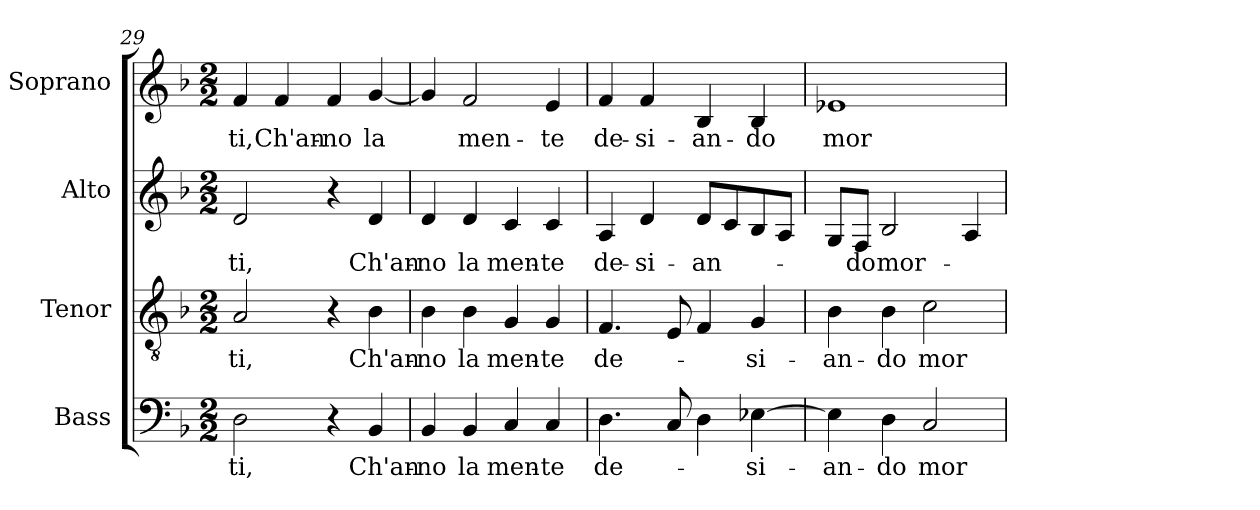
**kern	**text	**kern	**text	**kern	**text	**kern	**text
*part4	*part4	*part3	*part3	*part2	*part2	*part1	*part1
*staff4	*staff4	*staff3	*staff3	*staff2	*staff2	*staff1	*staff1
*I"Bass	*	*I"Tenor	*	*I"Alto	*	*I"Soprano	*
*I'Bass	*	*I'Tenor	*	*I'Alto	*	*I'Soprano	*
*clefF4	*	*clefGv2	*	*clefG2	*	*clefG2	*
*k[b-]	*	*k[b-]	*	*k[b-]	*	*k[b-]	*
*F:	*	*F:	*	*F:	*	*F:	*
*M2/2	*	*M2/2	*	*M2/2	*	*M2/2	*
=29	=29	=29	=29	=29	=29	=29	=29
!	!LO:LY:b:color=#000000	!	!	!	!	!	!
!	!	!	!LO:LY:b:color=#000000	!	!	!	!
!	!	!	!	!	!LO:LY:b:color=#000000	!	!
!	!	!	!	!	!	!	!LO:LY:b:color=#000000
2Di\	-ti,	2Ai/	-ti,	2di/	-ti,	4fi/	-ti,
!	!	!	!	!	!	!	!LO:LY:b:color=#000000
.	.	.	.	.	.	4fi/	Ch'an-
!	!	!	!	!	!	!	!LO:LY:b:color=#000000
4r	.	4r	.	4r	.	4fi/	-no
!	!LO:LY:b:color=#000000	!	!	!	!	!	!
!	!	!	!LO:LY:b:color=#000000	!	!	!	!
!	!	!	!	!	!LO:LY:b:color=#000000	!	!
!	!	!	!	!	!	!	!LO:LY:b:color=#000000
4BB-i/	Ch'an-	4B-i\	Ch'an-	4di/	Ch'an-	[4gi/	la
=30	=30	=30	=30	=30	=30	=30	=30
!	!LO:LY:b:color=#000000	!	!	!	!	!	!
!	!	!	!LO:LY:b:color=#000000	!	!	!	!
!	!	!	!	!	!LO:LY:b:color=#000000	!	!
4BB-i/	-no	4B-i\	-no	4di/	-no	4gi/]	.
!	!LO:LY:b:color=#000000	!	!	!	!	!	!
!	!	!	!LO:LY:b:color=#000000	!	!	!	!
!	!	!	!	!	!LO:LY:b:color=#000000	!	!
!	!	!	!	!	!	!	!LO:LY:b:color=#000000
4BB-i/	la	4B-i\	la	4di/	la	2fi/	men-
!	!LO:LY:b:color=#000000	!	!	!	!	!	!
!	!	!	!LO:LY:b:color=#000000	!	!	!	!
!	!	!	!	!	!LO:LY:b:color=#000000	!	!
4Ci/	men-	4Gi/	men-	4ci/	men-	.	.
!	!LO:LY:b:color=#000000	!	!	!	!	!	!
!	!	!	!LO:LY:b:color=#000000	!	!	!	!
!	!	!	!	!	!LO:LY:b:color=#000000	!	!
!	!	!	!	!	!	!	!LO:LY:b:color=#000000
4Ci/	-te	4Gi/	-te	4ci/	-te	4ei/	-te
=31	=31	=31	=31	=31	=31	=31	=31
!	!LO:LY:b:color=#000000	!	!	!	!	!	!
!	!	!	!LO:LY:b:color=#000000	!	!	!	!
!	!	!	!	!	!LO:LY:b:color=#000000	!	!
!	!	!	!	!	!	!	!LO:LY:b:color=#000000
4.Di\	de-	4.Fi/	de-	4Ai/	de-	4fi/	de-
!	!	!	!	!	!LO:LY:b:color=#000000	!	!
!	!	!	!	!	!	!	!LO:LY:b:color=#000000
.	.	.	.	4di/	-si-	4fi/	-si-
8Ci/	.	8Ei/	.	.	.	.	.
!	!	!	!	!	!LO:LY:b:color=#000000	!	!
!	!	!	!	!	!	!	!LO:LY:b:color=#000000
4Di\	.	4Fi/	.	8di/L	-an-	4B-i/	-an-
.	.	.	.	8ci/	.	.	.
!	!LO:LY:b:color=#000000	!	!	!	!	!	!
!	!	!	!LO:LY:b:color=#000000	!	!	!	!
!	!	!	!	!	!	!	!LO:LY:b:color=#000000
[4E-Xi\	-si-	4Gi/	-si-	8B-i/	.	4B-i/	-do
.	.	.	.	8Ai/J	.	.	.
!!LO:LB:g=z
=32	=32	=32	=32	=32	=32	=32	=32
!	!LO:LY:b:color=#000000	!	!	!	!	!	!
!	!	!	!LO:LY:b:color=#000000	!	!	!	!
!	!	!	!	!	!	!	!LO:LY:b:color=#000000
4E-i\]	-an-	4B-i\	-an-	8Gi/L	.	1e-Xi	mor-
!	!	!	!	!	!LO:LY:b:color=#000000	!	!
.	.	.	.	8Fi/J	-do	.	.
!	!LO:LY:b:color=#000000	!	!	!	!	!	!
!	!	!	!LO:LY:b:color=#000000	!	!	!	!
!	!	!	!	!	!LO:LY:b:color=#000000	!	!
4Di\	-do	4B-i\	-do	2B-i/	mor-	.	.
!	!LO:LY:b:color=#000000	!	!	!	!	!	!
!	!	!	!LO:LY:b:color=#000000	!	!	!	!
2Ci/	mor-	2ci\	mor-	.	.	.	.
.	.	.	.	4Ai/	.	.	.
=	=	=	=	=	=	=	=
*-	*-	*-	*-	*-	*-	*-	*-
